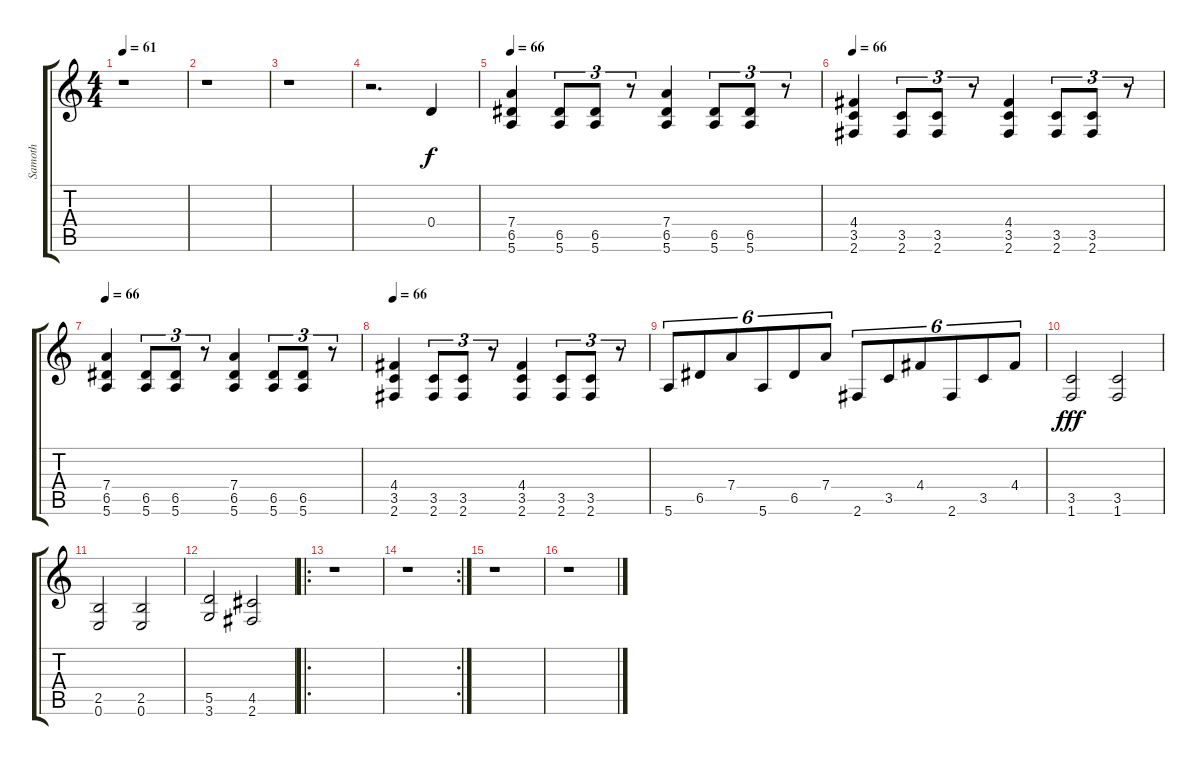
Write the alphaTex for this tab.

\track ("Samoth" "Samoth") {instrument distortionguitar}
\staff {score tabs}
\tuning (E4 B3 G3 D3 A2 E2) {hide}
\ts (4 4)
\tempo 61
\clef g2
\ks c
r.1{dy f instrument distortionguitar} |
r.1 |
r.1 |
r.2{d} 0.4.4{instrument reversecymbal} |
\tempo 66
(7.4 6.5 5.6).4{instrument distortionguitar} (6.5 5.6).8{tu (3 2)} (6.5 5.6).8{tu (3 2)} r.8{tu (3 2)} (7.4 6.5 5.6).4 (6.5 5.6).8{tu (3 2)} (6.5 5.6).8{tu (3 2)} r.8{tu (3 2)} |
\tempo 66
(4.4 3.5 2.6).4 (3.5 2.6).8{tu (3 2)} (3.5 2.6).8{tu (3 2)} r.8{tu (3 2)} (4.4 3.5 2.6).4 (3.5 2.6).8{tu (3 2)} (3.5 2.6).8{tu (3 2)} r.8{tu (3 2)} |
\tempo 66
(7.4 6.5 5.6).4{instrument distortionguitar} (6.5 5.6).8{tu (3 2)} (6.5 5.6).8{tu (3 2)} r.8{tu (3 2)} (7.4 6.5 5.6).4 (6.5 5.6).8{tu (3 2)} (6.5 5.6).8{tu (3 2)} r.8{tu (3 2)} |
\tempo 66
(4.4 3.5 2.6).4 (3.5 2.6).8{tu (3 2)} (3.5 2.6).8{tu (3 2)} r.8{tu (3 2)} (4.4 3.5 2.6).4 (3.5 2.6).8{tu (3 2)} (3.5 2.6).8{tu (3 2)} r.8{tu (3 2)} |
5.6.8{tu (6 4)} 6.5.8{tu (6 4)} 7.4.8{tu (6 4)} 5.6.8{tu (6 4)} 6.5.8{tu (6 4)} 7.4.8{tu (6 4)} 2.6.8{tu (6 4)} 3.5.8{tu (6 4)} 4.4.8{tu (6 4)} 2.6.8{tu (6 4)} 3.5.8{tu (6 4)} 4.4.8{tu (6 4)} |
(3.5 1.6).2{dy fff} (3.5 1.6).2 |
(2.5 0.6).2 (2.5 0.6).2 |
(5.5 3.6).2 (4.5 2.6).2 |
\ro
r.1 |
\rc 2
r.1 |
r.1 |
r.1
